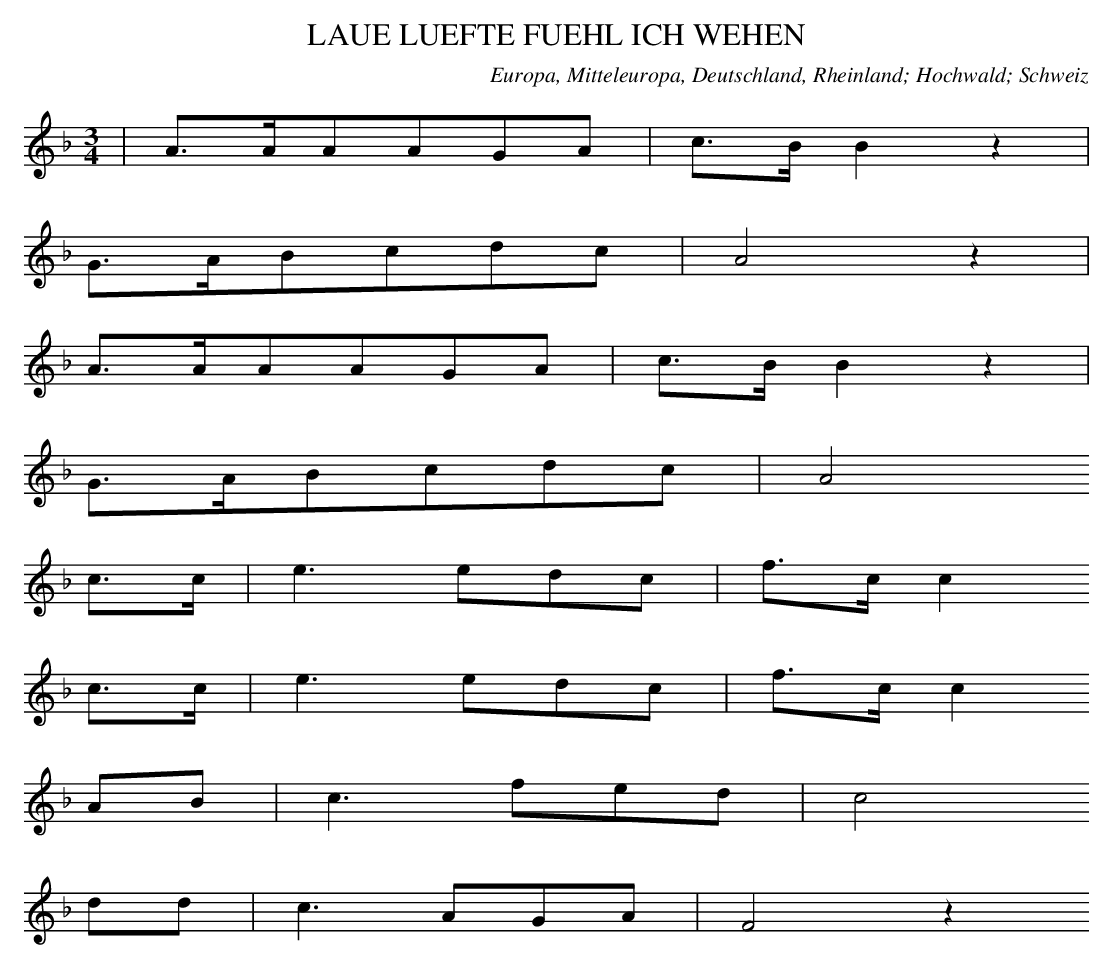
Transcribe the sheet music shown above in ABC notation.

X:1
T: LAUE LUEFTE FUEHL ICH WEHEN
O: Europa, Mitteleuropa, Deutschland, Rheinland; Hochwald; Schweiz
M: 3/4
L: 1/16
K: F
 | A3AA2A2G2A2 | c3BB4z4 |
G3AB2c2d2c2 | A8z4 |
A3AA2A2G2A2 | c3BB4z4 |
G3AB2c2d2c2 | A8
c3c | e6e2d2c2 | f3cc4
c3c | e6e2d2c2 | f3cc4
A2B2 | c6f2e2d2 | c8
d2d2 | c6A2G2A2 | F8z4
